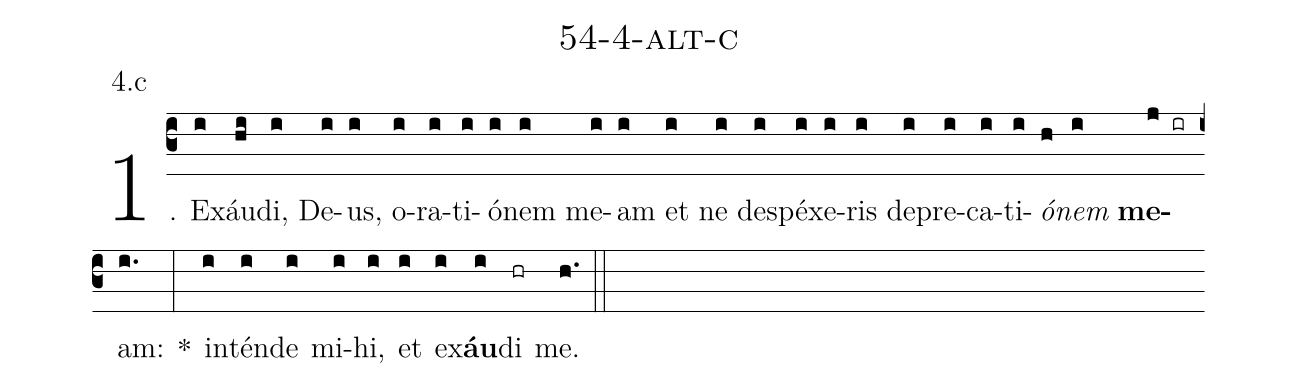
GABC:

name: 54-4-alt-c;
annotation: 4.c;
%%
(c3)1. Ex(i)áu(hi)di,(i) De(i)us,(i) o(i)ra(i)ti(i)ó(i)nem(i) me(i)am(i) et(i) ne(i) de(i)spé(i)xe(i)ris(i) de(i)pre(i)ca(i)ti(i)<i>ó</i>(h)<i>nem</i>(i) <b>me</b>(j ir)am:(i.) *(:) in(i)tén(i)de(i) mi(i)hi,(i) et(i) ex(i)<b>áu</b>(i)di(hr) me.(h.) (::)
